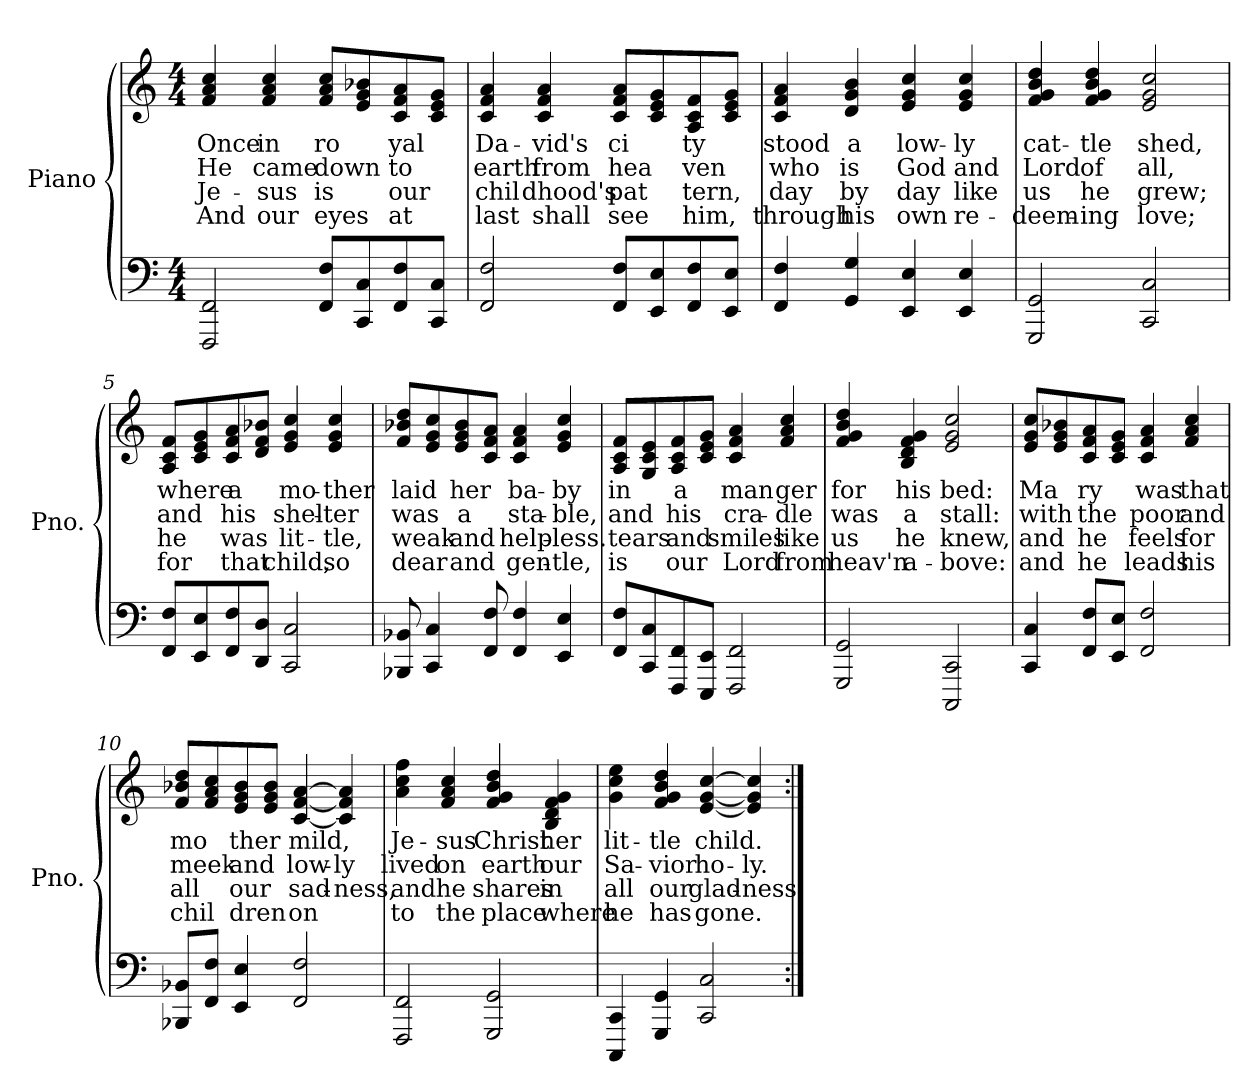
**kern	**kern	**text	**text	**text	**text
*part1	*part1	*part1	*part1	*part1	*part1
*staff2	*staff1	*staff1	*staff1	*staff1	*staff1
*I"Piano	*	*	*	*	*
*I'Pno.	*	*	*	*	*
*clefF4	*clefG2	*	*	*	*
*k[]	*k[]	*	*	*	*
*M4/4	*M4/4	*	*	*	*
=1	=1	=1	=1	=1	=1
2FFF/ 2FF/	4f/ 4a/ 4cc/	Once	He	Je-	And
.	4f/ 4a/ 4cc/	in	came	-sus	our
8FF/ 8F/L	8f/ 8a/ 8cc/L	ro	down	is	eyes
8CC/ 8C/	8e/ 8g/ 8b-X/	.	.	.	.
8FF/ 8F/	8c/ 8f/ 8a/	yal	to	our	at
8CC/ 8C/J	8c/ 8e/ 8g/J	.	.	.	.
=2	=2	=2	=2	=2	=2
2FF/ 2F/	4c/ 4f/ 4a/	Da-	earth	chil	last
.	4c/ 4f/ 4a/	vid's	from	dhood's	shall
8FF/ 8F/L	8c/ 8f/ 8a/L	ci	hea	pat	see
8EE/ 8E/	8c/ 8e/ 8g/	.	.	.	.
8FF/ 8F/	8A/ 8c/ 8f/	ty	ven	tern,	him,
8EE/ 8E/J	8c/ 8e/ 8g/J	.	.	.	.
=3	=3	=3	=3	=3	=3
4FF/ 4F/	4c/ 4f/ 4a/	stood	who	day	through
4GG/ 4G/	4d/ 4g/ 4b/	a	is	by	his
4EE/ 4E/	4e/ 4g/ 4cc/	low-	God	day	own
4EE/ 4E/	4e/ 4g/ 4cc/	-ly	and	like	re-
!!LO:LB:g=z
=4	=4	=4	=4	=4	=4
2GGG/ 2GG/	4f/ 4g/ 4b/ 4dd/	cat-	Lord	us	-deem-
.	4f/ 4g/ 4b/ 4dd/	-tle	of	he	-ing
2CC/ 2C/	2e/ 2g/ 2cc/	shed,	all,	grew;	love;
=5	=5	=5	=5	=5	=5
8FF/ 8F/L	8A/ 8c/ 8f/L	where	and	he	for
8EE/ 8E/	8c/ 8e/ 8g/	.	.	.	.
8FF/ 8F/	8c/ 8f/ 8a/	a	his	was	that
8DD/ 8D/J	8d/ 8f/ 8b-X/J	.	.	.	.
2CC/ 2C/	4e/ 4g/ 4cc/	mo-	shel-	lit-	child,
.	4e/ 4g/ 4cc/	-ther	-ter	-tle,	so
=6	=6	=6	=6	=6	=6
8BBB-X/ 8BB-X/	8f/ 8b-X/ 8dd/L	laid	was	weak	dear
4CC/ 4C/	8e/ 8g/ 8cc/	.	.	.	.
.	8e/ 8g/ 8b-/	her	a	and	and
8FF/ 8F/	8c/ 8f/ 8a/J	.	.	.	.
4FF/ 4F/	4c/ 4f/ 4a/	ba-	sta-	help-	gen-
4EE/ 4E/	4e/ 4g/ 4cc/	-by	-ble,	-less.	-tle,
!!LO:LB:g=z
=7	=7	=7	=7	=7	=7
8FF/ 8F/L	8A/ 8c/ 8f/L	in	and	tears	is
8CC/ 8C/	8G/ 8c/ 8e/	.	.	.	.
8FFF/ 8FF/	8A/ 8c/ 8f/	a	his	and	our
8EEE/ 8EE/J	8c/ 8e/ 8g/J	.	.	.	.
2FFF/ 2FF/	4c/ 4f/ 4a/	man	cra-	smiles	Lord
.	4f/ 4a/ 4cc/	ger	-dle	like	from
=8	=8	=8	=8	=8	=8
2GGG/ 2GG/	4f/ 4g/ 4b/ 4dd/	for	was	us	heav'n
.	4B/ 4d/ 4f/ 4g/	his	a	he	a-
2CCC/ 2CC/	2e/ 2g/ 2cc/	bed:	stall:	knew,	-bove:
=9	=9	=9	=9	=9	=9
4CC/ 4C/	8e/ 8g/ 8cc/L	Ma	with	and	and
.	8e/ 8g/ 8b-X/	.	.	.	.
8FF/ 8F/L	8c/ 8f/ 8a/	ry	the	he	he
8EE/ 8E/J	8c/ 8e/ 8g/J	.	.	.	.
2FF/ 2F/	4c/ 4f/ 4a/	was	poor	feels	leads
.	4f/ 4a/ 4cc/	that	and	for	his
!!LO:LB:g=z
=10	=10	=10	=10	=10	=10
8BBB-X/ 8BB-X/L	8f/ 8b-X/ 8dd/L	mo	meek	all	chil
8FF/ 8F/J	8f/ 8a/ 8cc/	.	.	.	.
4EE/ 4E/	8e/ 8g/ 8b-/	ther	and	our	dren
.	8e/ 8g/ 8b-/J	.	.	.	.
2FF/ 2F/	[4c/ [4f/ [4a/	mild,	low-	sad-	on
.	4c/] 4f/] 4a/]	.	-ly	-ness,	.
=11	=11	=11	=11	=11	=11
2FFF/ 2FF/	4a\ 4cc\ 4ff\	Je-	lived	and	to
.	4f/ 4a/ 4cc/	-sus	on	he	the
2GGG/ 2GG/	4f/ 4g/ 4b/ 4dd/	Christ	earth	shares	place
.	4B/ 4d/ 4f/ 4g/	her	our	in	where
=12	=12	=12	=12	=12	=12
4CCC/ 4CC/	4g\ 4cc\ 4ee\	lit-	Sa-	all	he
4GGG/ 4GG/	4f/ 4g/ 4b/ 4dd/	-tle	-vior	our	has
2CC/ 2C/	[4e/ [4g/ [4cc/	child.	ho-	glad-	gone.
.	4e/] 4g/] 4cc/]	.	-ly.	-ness.	.
=:|!	=:|!	=:|!	=:|!	=:|!	=:|!
*-	*-	*-	*-	*-	*-
